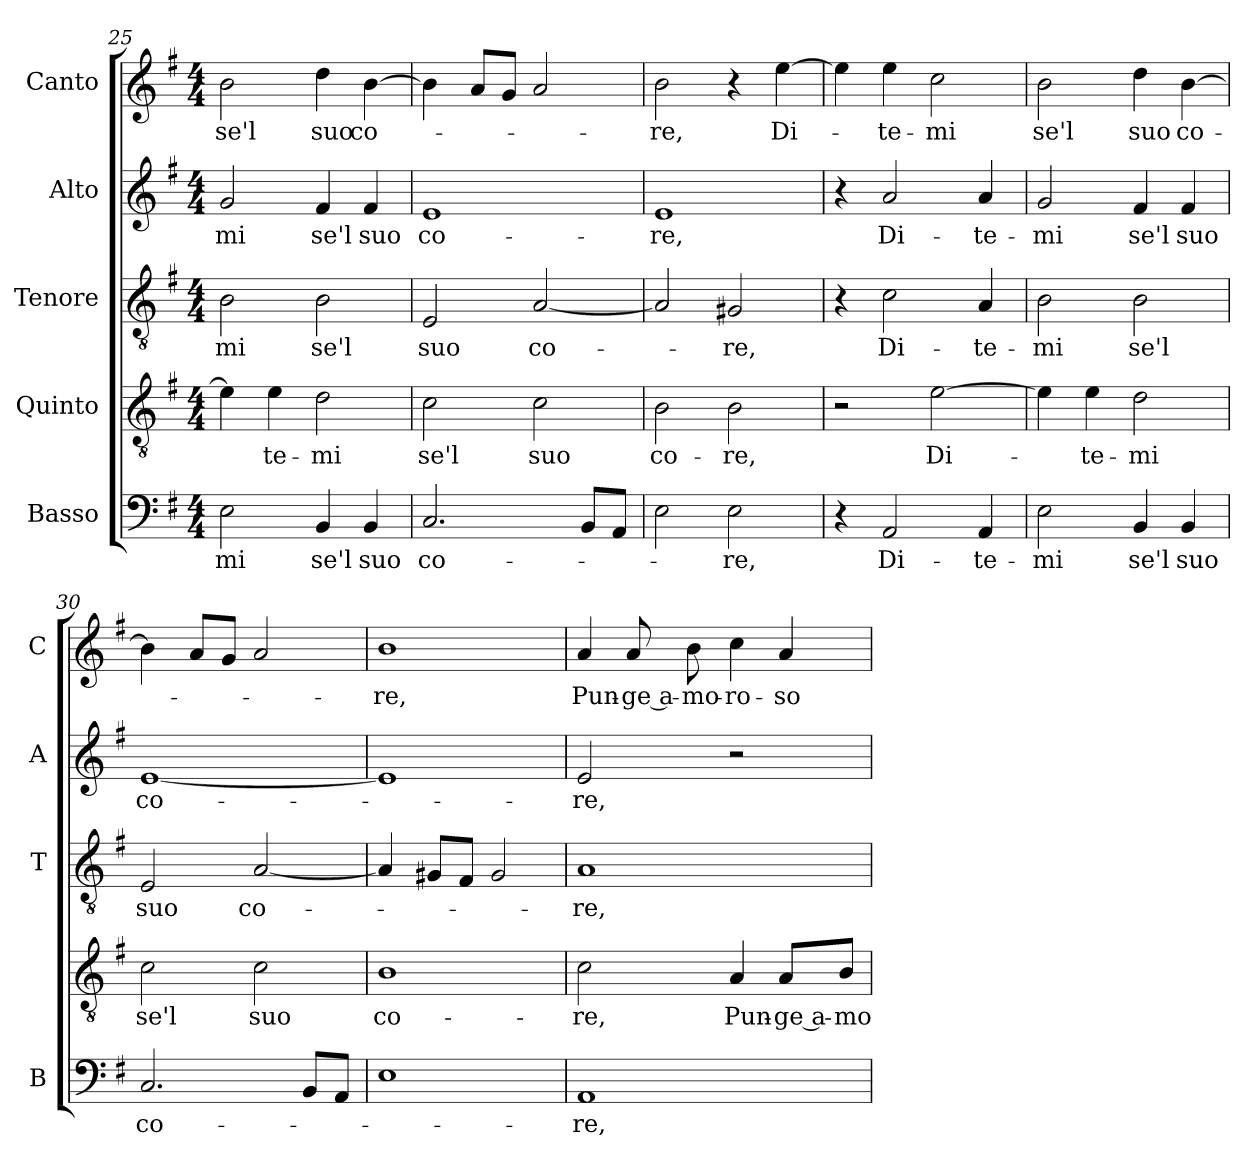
**kern	**text	**kern	**text	**kern	**text	**kern	**text	**kern	**text
*part5	*part5	*part4	*part4	*part3	*part3	*part2	*part2	*part1	*part1
*staff5	*staff5	*staff4	*staff4	*staff3	*staff3	*staff2	*staff2	*staff1	*staff1
*I"Basso	*	*I"Quinto	*	*I"Tenore	*	*I"Alto	*	*I"Canto	*
*I'B	*	*	*	*I'T	*	*I'A	*	*I'C	*
*clefF4	*	*clefGv2	*	*clefGv2	*	*clefG2	*	*clefG2	*
*k[f#]	*	*k[f#]	*	*k[f#]	*	*k[f#]	*	*k[f#]	*
*G:	*	*G:	*	*G:	*	*G:	*	*G:	*
*M4/4	*	*M4/4	*	*M4/4	*	*M4/4	*	*M4/4	*
=25	=25	=25	=25	=25	=25	=25	=25	=25	=25
!	!LO:LY:b	!	!	!	!	!	!	!	!
!	!	!	!	!	!LO:LY:b	!	!	!	!
!	!	!	!	!	!	!	!LO:LY:b	!	!
!	!	!	!	!	!	!	!	!	!LO:LY:b
2E\	-mi	4e\]	.	2B\	-mi	2g/	-mi	2b\	se'l
!	!	!	!LO:LY:b	!	!	!	!	!	!
.	.	4e\	-te-	.	.	.	.	.	.
!	!LO:LY:b	!	!	!	!	!	!	!	!
!	!	!	!LO:LY:b	!	!	!	!	!	!
!	!	!	!	!	!LO:LY:b	!	!	!	!
!	!	!	!	!	!	!	!LO:LY:b	!	!
!	!	!	!	!	!	!	!	!	!LO:LY:b
4BB/	se'l	2d\	-mi	2B\	se'l	4f#/	se'l	4dd\	suo
!	!LO:LY:b	!	!	!	!	!	!	!	!
!	!	!	!	!	!	!	!LO:LY:b	!	!
!	!	!	!	!	!	!	!	!	!LO:LY:b
4BB/	suo	.	.	.	.	4f#/	suo	[4b\	co-
=26	=26	=26	=26	=26	=26	=26	=26	=26	=26
!	!LO:LY:b	!	!	!	!	!	!	!	!
!	!	!	!LO:LY:b	!	!	!	!	!	!
!	!	!	!	!	!LO:LY:b	!	!	!	!
!	!	!	!	!	!	!	!LO:LY:b	!	!
2.C/	co-	2c\	se'l	2E/	suo	1e	co-	4b\]	.
.	.	.	.	.	.	.	.	8a/L	.
.	.	.	.	.	.	.	.	8g/J	.
!	!	!	!LO:LY:b	!	!	!	!	!	!
!	!	!	!	!	!LO:LY:b	!	!	!	!
.	.	2c\	suo	[2A/	co-	.	.	2a/	.
8BB/L	.	.	.	.	.	.	.	.	.
8AA/J	.	.	.	.	.	.	.	.	.
=27	=27	=27	=27	=27	=27	=27	=27	=27	=27
!	!	!	!LO:LY:b	!	!	!	!	!	!
!	!	!	!	!	!	!	!LO:LY:b	!	!
!	!	!	!	!	!	!	!	!	!LO:LY:b
2E\	.	2B\	co-	2A/]	.	1e	-re,	2b\	-re,
!	!LO:LY:b	!	!	!	!	!	!	!	!
!	!	!	!LO:LY:b	!	!	!	!	!	!
!	!	!	!	!	!LO:LY:b	!	!	!	!
2E\	-re,	2B\	-re,	2G#X/	-re,	.	.	4r	.
!	!	!	!	!	!	!	!	!	!LO:LY:b
.	.	.	.	.	.	.	.	[4ee\	Di-
=28	=28	=28	=28	=28	=28	=28	=28	=28	=28
4r	.	2r	.	4r	.	4r	.	4ee\]	.
!	!LO:LY:b	!	!	!	!	!	!	!	!
!	!	!	!	!	!LO:LY:b	!	!	!	!
!	!	!	!	!	!	!	!LO:LY:b	!	!
!	!	!	!	!	!	!	!	!	!LO:LY:b
2AA/	Di-	.	.	2c\	Di-	2a/	Di-	4ee\	-te-
!	!	!	!LO:LY:b	!	!	!	!	!	!
!	!	!	!	!	!	!	!	!	!LO:LY:b
.	.	[2e\	Di-	.	.	.	.	2cc\	-mi
!	!LO:LY:b	!	!	!	!	!	!	!	!
!	!	!	!	!	!LO:LY:b	!	!	!	!
!	!	!	!	!	!	!	!LO:LY:b	!	!
4AA/	-te-	.	.	4A/	-te-	4a/	-te-	.	.
!!LO:LB:g=z
=29	=29	=29	=29	=29	=29	=29	=29	=29	=29
!	!LO:LY:b	!	!	!	!	!	!	!	!
!	!	!	!	!	!LO:LY:b	!	!	!	!
!	!	!	!	!	!	!	!LO:LY:b	!	!
!	!	!	!	!	!	!	!	!	!LO:LY:b
2E\	-mi	4e\]	.	2B\	-mi	2g/	-mi	2b\	se'l
!	!	!	!LO:LY:b	!	!	!	!	!	!
.	.	4e\	-te-	.	.	.	.	.	.
!	!LO:LY:b	!	!	!	!	!	!	!	!
!	!	!	!LO:LY:b	!	!	!	!	!	!
!	!	!	!	!	!LO:LY:b	!	!	!	!
!	!	!	!	!	!	!	!LO:LY:b	!	!
!	!	!	!	!	!	!	!	!	!LO:LY:b
4BB/	se'l	2d\	-mi	2B\	se'l	4f#/	se'l	4dd\	suo
!	!LO:LY:b	!	!	!	!	!	!	!	!
!	!	!	!	!	!	!	!LO:LY:b	!	!
!	!	!	!	!	!	!	!	!	!LO:LY:b
4BB/	suo	.	.	.	.	4f#/	suo	[4b\	co-
=30	=30	=30	=30	=30	=30	=30	=30	=30	=30
!	!LO:LY:b	!	!	!	!	!	!	!	!
!	!	!	!LO:LY:b	!	!	!	!	!	!
!	!	!	!	!	!LO:LY:b	!	!	!	!
!	!	!	!	!	!	!	!LO:LY:b	!	!
2.C/	co-	2c\	se'l	2E/	suo	[1e	co-	4b\]	.
.	.	.	.	.	.	.	.	8a/L	.
.	.	.	.	.	.	.	.	8g/J	.
!	!	!	!LO:LY:b	!	!	!	!	!	!
!	!	!	!	!	!LO:LY:b	!	!	!	!
.	.	2c\	suo	[2A/	co-	.	.	2a/	.
8BB/L	.	.	.	.	.	.	.	.	.
8AA/J	.	.	.	.	.	.	.	.	.
=31	=31	=31	=31	=31	=31	=31	=31	=31	=31
!	!	!	!LO:LY:b	!	!	!	!	!	!
!	!	!	!	!	!	!	!	!	!LO:LY:b
1E	.	1B	co-	4A/]	.	1e]	.	1b	-re,
.	.	.	.	8G#X/L	.	.	.	.	.
.	.	.	.	8F#/J	.	.	.	.	.
.	.	.	.	2G#/	.	.	.	.	.
=32	=32	=32	=32	=32	=32	=32	=32	=32	=32
!	!LO:LY:b	!	!	!	!	!	!	!	!
!	!	!	!LO:LY:b	!	!	!	!	!	!
!	!	!	!	!	!LO:LY:b	!	!	!	!
!	!	!	!	!	!	!	!LO:LY:b	!	!
!	!	!	!	!	!	!	!	!	!LO:LY:b
1AA	-re,	2c\	-re,	1A	-re,	2e/	-re,	4a/	Pun-
!	!	!	!	!	!	!	!	!	!LO:LY:b
.	.	.	.	.	.	.	.	8a/	-ge a-
!	!	!	!	!	!	!	!	!	!LO:LY:b
.	.	.	.	.	.	.	.	8b\	-mo-
!	!	!	!LO:LY:b	!	!	!	!	!	!
!	!	!	!	!	!	!	!	!	!LO:LY:b
.	.	4A/	Pun-	.	.	2r	.	4cc\	-ro-
!	!	!	!LO:LY:b	!	!	!	!	!	!
!	!	!	!	!	!	!	!	!	!LO:LY:b
.	.	8A/L	-ge a-	.	.	.	.	4a/	-so
!	!	!	!LO:LY:b	!	!	!	!	!	!
.	.	8B/J	-mo-	.	.	.	.	.	.
=	=	=	=	=	=	=	=	=	=
*-	*-	*-	*-	*-	*-	*-	*-	*-	*-
